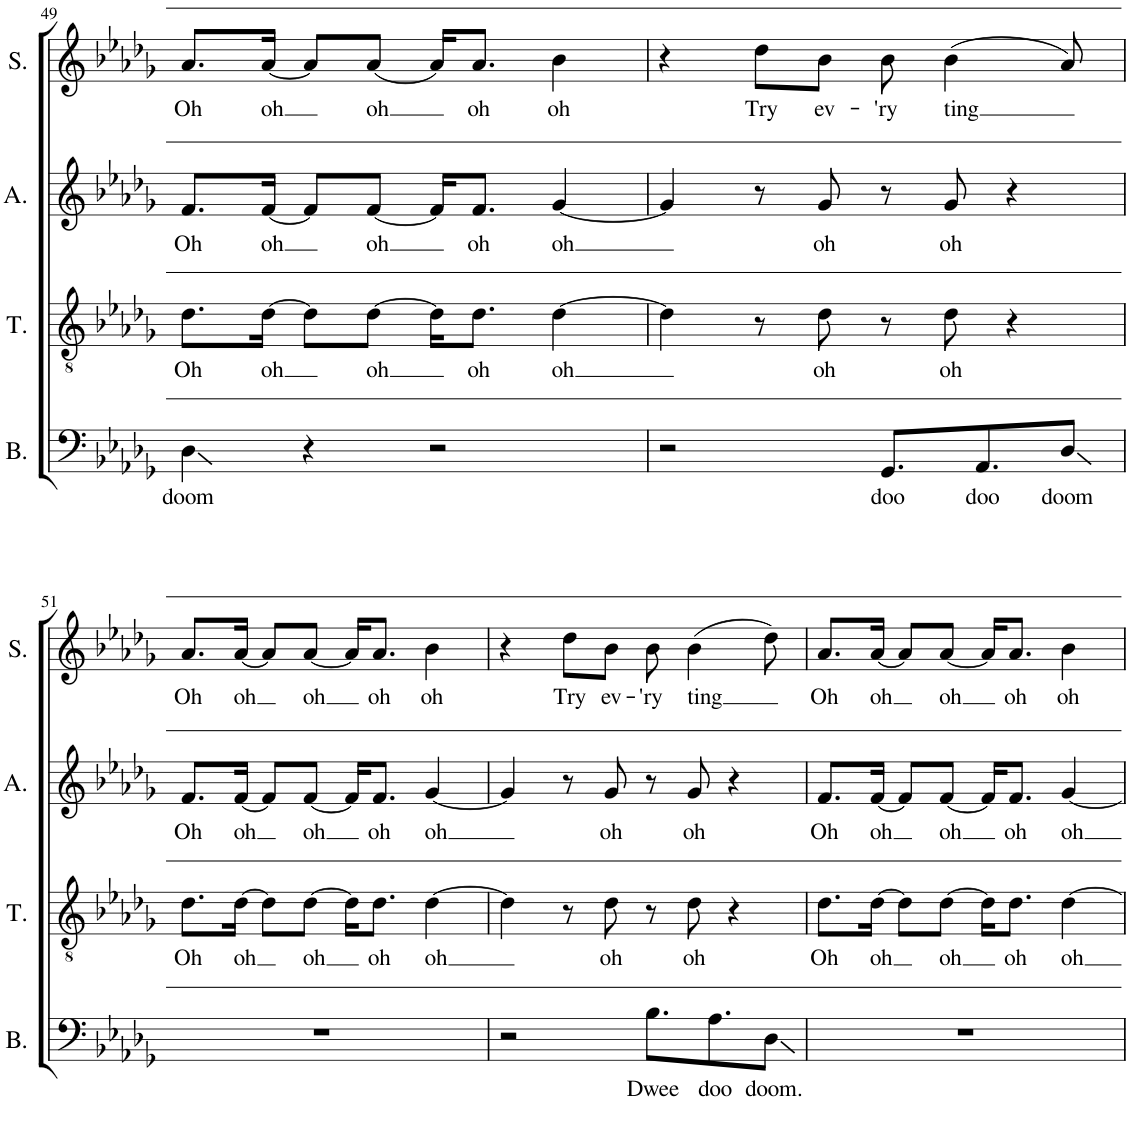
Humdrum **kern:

**kern	**text	**kern	**text	**kern	**text	**kern	**text
*part4	*part4	*part3	*part3	*part2	*part2	*part1	*part1
*staff4	*staff4	*staff3	*staff3	*staff2	*staff2	*staff1	*staff1
*I"Bass	*	*I"Tenor	*	*I"Alto	*	*I"Soprano	*
*I'B.	*	*I'T.	*	*I'A.	*	*I'S.	*
!!LO:PB:g=z
*clefF4	*	*clefGv2	*	*clefG2	*	*clefG2	*
*k[b-e-a-d-g-]	*	*k[b-e-a-d-g-]	*	*k[b-e-a-d-g-]	*	*k[b-e-a-d-g-]	*
*M4/4	*	*M4/4	*	*M4/4	*	*M4/4	*
=49	=49	=49	=49	=49	=49	=49	=49
!	!LO:LY:b	!	!LO:LY:b	!	!LO:LY:b	!	!LO:LY:b
4D-\	doom	8.d-\L	Oh	8.f/L	Oh	8.a-/L	Oh
!	!	!	!LO:LY:b	!	!LO:LY:b	!	!LO:LY:b
.	.	[16d-\Jk	oh	[16f/Jk	oh	[16a-/Jk	oh
4r	.	8d-\L]	.	8f/L]	.	8a-/L]	.
!	!	!	!LO:LY:b	!	!LO:LY:b	!	!LO:LY:b
.	.	[8d-\J	oh	[8f/J	oh	[8a-/J	oh
2r	.	16d-\KL]	.	16f/KL]	.	16a-/KL]	.
!	!	!	!LO:LY:b	!	!LO:LY:b	!	!LO:LY:b
.	.	8.d-\J	oh	8.f/J	oh	8.a-/J	oh
!	!	!	!LO:LY:b	!	!LO:LY:b	!	!LO:LY:b
.	.	[4d-\	oh	[4g-/	oh	4b-\	oh
=50	=50	=50	=50	=50	=50	=50	=50
2r	.	4d-\]	.	4g-/]	.	4r	.
!	!	!	!	!	!	!	!LO:LY:b
.	.	8r	.	8r	.	8dd-\L	Try
!	!	!	!LO:LY:b	!	!LO:LY:b	!	!LO:LY:b
.	.	8d-\	oh	8g-/	oh	8b-\J	ev-
!	!LO:LY:b	!	!	!	!	!	!LO:LY:b
8.GG-/L	doo	8r	.	8r	.	8b-\	-'ry
!	!	!	!LO:LY:b	!	!LO:LY:b	!	!LO:LY:b
.	.	8d-\	oh	8g-/	oh	(4b-\	ting
!	!LO:LY:b	!	!	!	!	!	!
8.AA-/	doo	.	.	.	.	.	.
.	.	4r	.	4r	.	.	.
!	!LO:LY:b	!	!	!	!	!	!
8D-/J	doom	.	.	.	.	8a-/)	.
!!LO:LB:g=z
=51	=51	=51	=51	=51	=51	=51	=51
!	!	!	!LO:LY:b	!	!LO:LY:b	!	!LO:LY:b
1r	.	8.d-\L	Oh	8.f/L	Oh	8.a-/L	Oh
!	!	!	!LO:LY:b	!	!LO:LY:b	!	!LO:LY:b
.	.	[16d-\Jk	oh	[16f/Jk	oh	[16a-/Jk	oh
.	.	8d-\L]	.	8f/L]	.	8a-/L]	.
!	!	!	!LO:LY:b	!	!LO:LY:b	!	!LO:LY:b
.	.	[8d-\J	oh	[8f/J	oh	[8a-/J	oh
.	.	16d-\KL]	.	16f/KL]	.	16a-/KL]	.
!	!	!	!LO:LY:b	!	!LO:LY:b	!	!LO:LY:b
.	.	8.d-\J	oh	8.f/J	oh	8.a-/J	oh
!	!	!	!LO:LY:b	!	!LO:LY:b	!	!LO:LY:b
.	.	[4d-\	oh	[4g-/	oh	4b-\	oh
=52	=52	=52	=52	=52	=52	=52	=52
2r	.	4d-\]	.	4g-/]	.	4r	.
!	!	!	!	!	!	!	!LO:LY:b
.	.	8r	.	8r	.	8dd-\L	Try
!	!	!	!LO:LY:b	!	!LO:LY:b	!	!LO:LY:b
.	.	8d-\	oh	8g-/	oh	8b-\J	ev-
!	!LO:LY:b	!	!	!	!	!	!LO:LY:b
8.B-\L	Dwee	8r	.	8r	.	8b-\	-'ry
!	!	!	!LO:LY:b	!	!LO:LY:b	!	!LO:LY:b
.	.	8d-\	oh	8g-/	oh	(4b-\	ting
!	!LO:LY:b	!	!	!	!	!	!
8.A-\	doo	.	.	.	.	.	.
.	.	4r	.	4r	.	.	.
!	!LO:LY:b	!	!	!	!	!	!
8D-\J	doom.	.	.	.	.	8dd-\)	.
=53	=53	=53	=53	=53	=53	=53	=53
!	!	!	!LO:LY:b	!	!LO:LY:b	!	!LO:LY:b
1r	.	8.d-\L	Oh	8.f/L	Oh	8.a-/L	Oh
!	!	!	!LO:LY:b	!	!LO:LY:b	!	!LO:LY:b
.	.	[16d-\Jk	oh	[16f/Jk	oh	[16a-/Jk	oh
.	.	8d-\L]	.	8f/L]	.	8a-/L]	.
!	!	!	!LO:LY:b	!	!LO:LY:b	!	!LO:LY:b
.	.	[8d-\J	oh	[8f/J	oh	[8a-/J	oh
.	.	16d-\KL]	.	16f/KL]	.	16a-/KL]	.
!	!	!	!LO:LY:b	!	!LO:LY:b	!	!LO:LY:b
.	.	8.d-\J	oh	8.f/J	oh	8.a-/J	oh
!	!	!	!LO:LY:b	!	!LO:LY:b	!	!LO:LY:b
.	.	[4d-\	oh	[4g-/	oh	4b-\	oh
=	=	=	=	=	=	=	=
*-	*-	*-	*-	*-	*-	*-	*-
